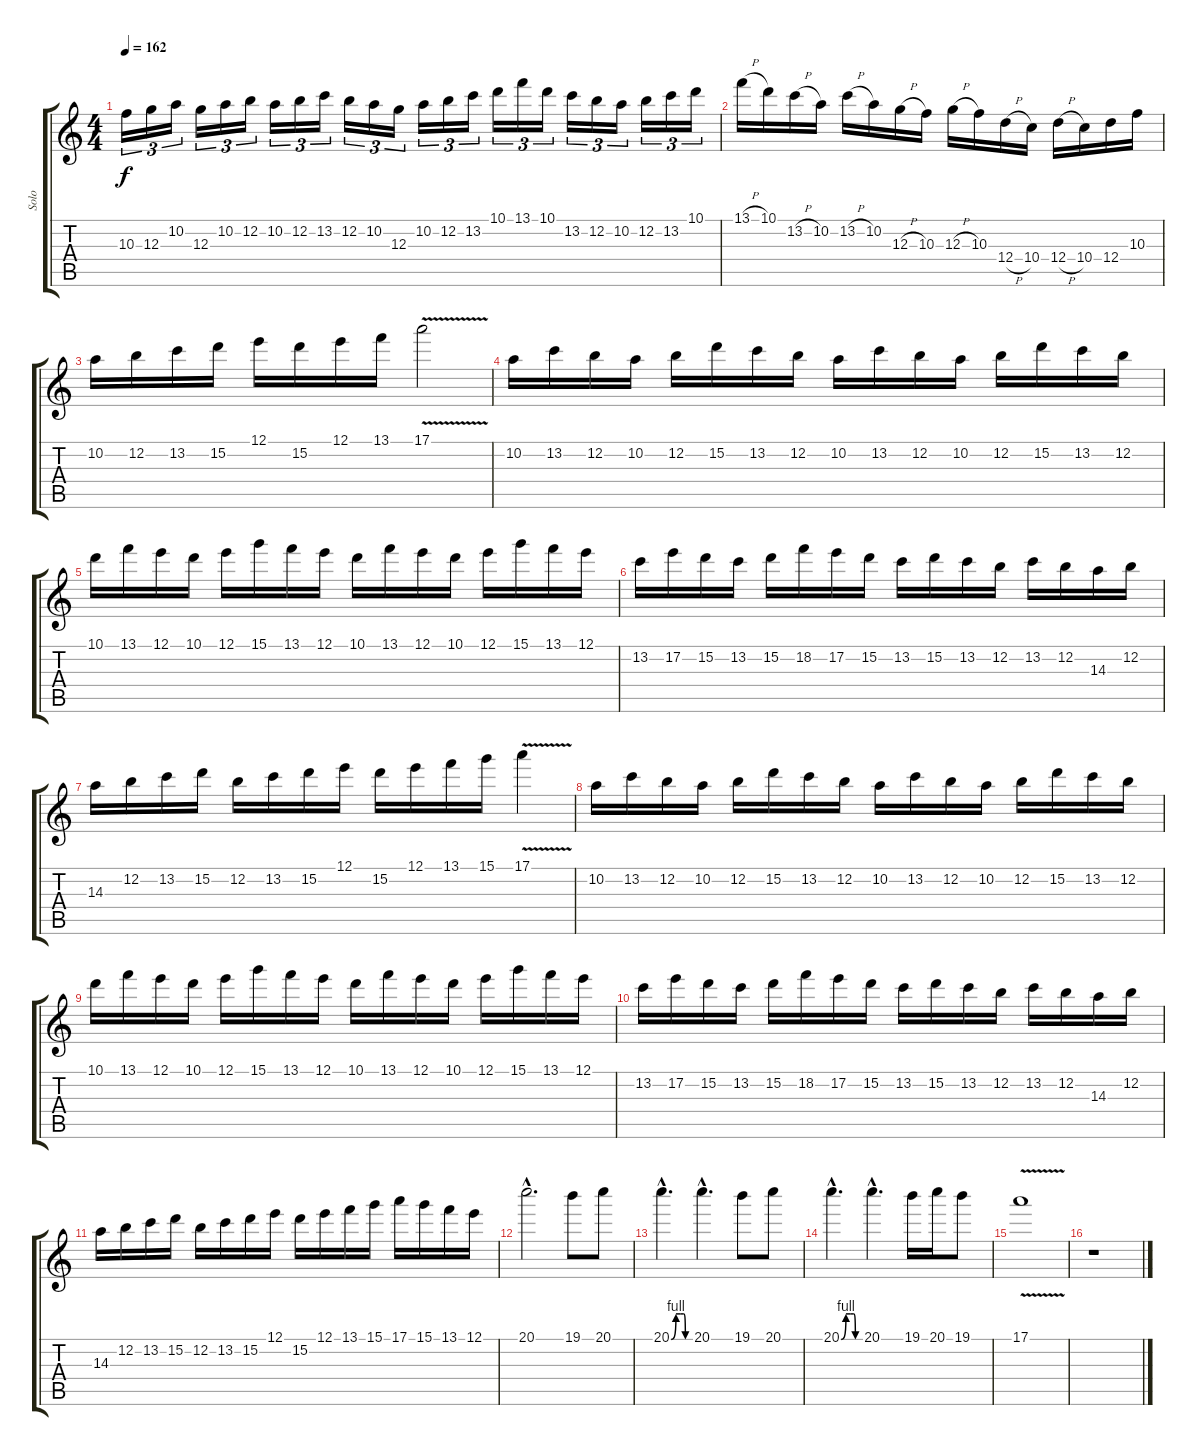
\track ("Solo" "Solo") {instrument overdrivenguitar}
\staff {score tabs}
\tuning (E4 B3 G3 D3 A2 E2) {hide}
\ts (4 4)
\tempo 162
\clef g2
\ks c
10.3.16{tu (3 2) dy f} 12.3.16{tu (3 2)} 10.2.16{tu (3 2)} 12.3.16{tu (3 2)} 10.2.16{tu (3 2)} 12.2.16{tu (3 2)} 10.2.16{tu (3 2)} 12.2.16{tu (3 2)} 13.2.16{tu (3 2)} 12.2.16{tu (3 2)} 10.2.16{tu (3 2)} 12.3.16{tu (3 2)} 10.2.16{tu (3 2)} 12.2.16{tu (3 2)} 13.2.16{tu (3 2)} 10.1.16{tu (3 2)} 13.1.16{tu (3 2)} 10.1.16{tu (3 2)} 13.2.16{tu (3 2)} 12.2.16{tu (3 2)} 10.2.16{tu (3 2)} 12.2.16{tu (3 2)} 13.2.16{tu (3 2)} 10.1.16{tu (3 2)} |
13.1{h}.16 10.1.16 13.2{h}.16 10.2.16 13.2{h}.16 10.2.16 12.3{h}.16 10.3.16 12.3{h}.16 10.3.16 12.4{h}.16 10.4.16 12.4{h}.16 10.4.16 12.4.16 10.3.16 |
10.2.16 12.2.16 13.2.16 15.2.16 12.1.16 15.2.16 12.1.16 13.1.16 17.1{v}.2 |
10.2.16 13.2.16 12.2.16 10.2.16 12.2.16 15.2.16 13.2.16 12.2.16 10.2.16 13.2.16 12.2.16 10.2.16 12.2.16 15.2.16 13.2.16 12.2.16 |
10.1.16 13.1.16 12.1.16 10.1.16 12.1.16 15.1.16 13.1.16 12.1.16 10.1.16 13.1.16 12.1.16 10.1.16 12.1.16 15.1.16 13.1.16 12.1.16 |
13.2.16 17.2.16 15.2.16 13.2.16 15.2.16 18.2.16 17.2.16 15.2.16 13.2.16 15.2.16 13.2.16 12.2.16 13.2.16 12.2.16 14.3.16 12.2.16 |
14.3.16 12.2.16 13.2.16 15.2.16 12.2.16 13.2.16 15.2.16 12.1.16 15.2.16 12.1.16 13.1.16 15.1.16 17.1{v}.4 |
10.2.16 13.2.16 12.2.16 10.2.16 12.2.16 15.2.16 13.2.16 12.2.16 10.2.16 13.2.16 12.2.16 10.2.16 12.2.16 15.2.16 13.2.16 12.2.16 |
10.1.16 13.1.16 12.1.16 10.1.16 12.1.16 15.1.16 13.1.16 12.1.16 10.1.16 13.1.16 12.1.16 10.1.16 12.1.16 15.1.16 13.1.16 12.1.16 |
13.2.16 17.2.16 15.2.16 13.2.16 15.2.16 18.2.16 17.2.16 15.2.16 13.2.16 15.2.16 13.2.16 12.2.16 13.2.16 12.2.16 14.3.16 12.2.16 |
14.3.16 12.2.16 13.2.16 15.2.16 12.2.16 13.2.16 15.2.16 12.1.16 15.2.16 12.1.16 13.1.16 15.1.16 17.1.16 15.1.16 13.1.16 12.1.16 |
20.1{hac}.2{d} 19.1.8 20.1.8 |
20.1{be (custom 0 0 15 4 30 4 40 4 45 0 60 0) hac}.4{d} 20.1{hac}.4{d} 19.1.8 20.1.8 |
20.1{be (custom 0 0 15 4 30 4 40 4 45 0 60 0) hac}.4{d} 20.1{hac}.4{d} 19.1.16 20.1.16 19.1.8 |
17.1{v}.1 |
\section ("" "")
r.1
